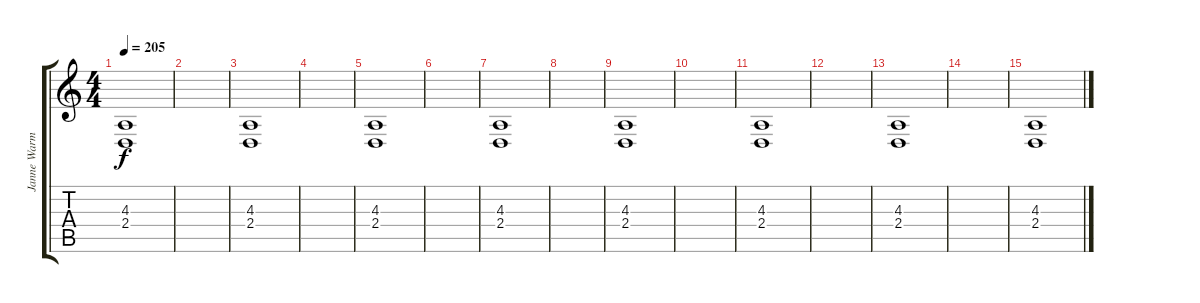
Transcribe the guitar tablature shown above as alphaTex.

\track ("Janne Warman" "Janne Warm") {instrument stringensemble1}
\staff {score tabs}
\tuning (D4 A3 F3 C3 G2 D2) {hide}
\ts (4 4)
\tempo 205
\clef g2
\ks c
(4.3 2.4).1{dy f} |
|
(4.3 2.4).1 |
|
(4.3 2.4).1 |
|
(4.3 2.4).1 |
|
(4.3 2.4).1 |
|
(4.3 2.4).1 |
|
(4.3 2.4).1 |
|
(4.3 2.4).1
